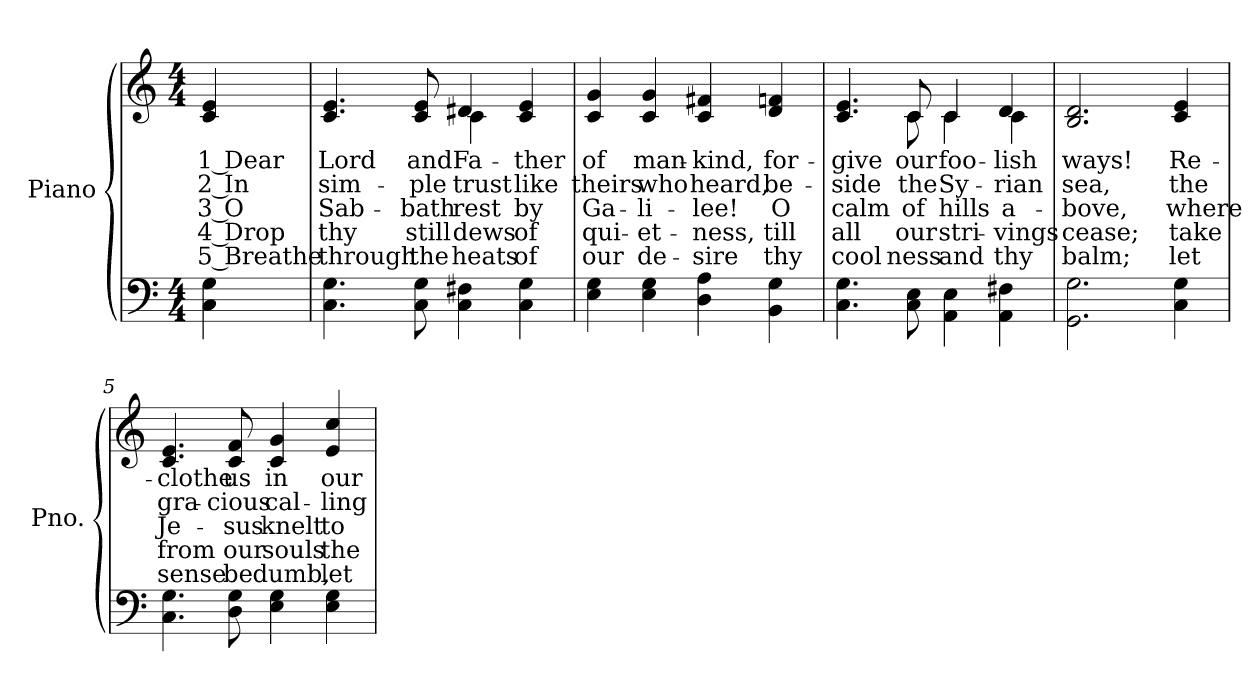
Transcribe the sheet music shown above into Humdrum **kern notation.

**kern	**kern	**text	**text	**text	**text	**text
*part2	*part1	*part1	*part1	*part1	*part1	*part1
*staff2	*staff1	*staff1	*staff1	*staff1	*staff1	*staff1
*I"Piano	*I"Piano	*	*	*	*	*
*I'Pno.	*I'Pno.	*	*	*	*	*
!!LO:PB:g=z
*clefF4	*clefG2	*	*	*	*	*
*k[]	*k[]	*	*	*	*	*
*C:	*C:	*	*	*	*	*
*M4/4	*M4/4	*	*	*	*	*
=	=	=	=	=	=	=
!	!	!LO:LY:b:color=#000000	!LO:LY:b:color=#000000	!LO:LY:b:color=#000000	!LO:LY:b:color=#000000	!LO:LY:b:color=#000000
4Ci\ 4Gi	4ci/ 4ei	1 Dear	2 In	3 O	4 Drop	5 Breathe
=1	=1	=1	=1	=1	=1	=1
!	!	!LO:LY:b:color=#000000	!LO:LY:b:color=#000000	!LO:LY:b:color=#000000	!LO:LY:b:color=#000000	!LO:LY:b:color=#000000
*	*^	*	*	*	*	*
4.Ci\ 4.Gi	4.ci/ 4.ei	2ryy	Lord	sim-	Sab-	-thy	through
!	!	!	!LO:LY:b:color=#000000	!LO:LY:b:color=#000000	!LO:LY:b:color=#000000	!LO:LY:b:color=#000000	!LO:LY:b:color=#000000
8Ci\ 8Gi	8ci/ 8ei	.	and	-ple	bath	still	the
!	!	!	!LO:LY:b:color=#000000	!LO:LY:b:color=#000000	!LO:LY:b:color=#000000	!LO:LY:b:color=#000000	!LO:LY:b:color=#000000
4Ci\ 4F#Xi	4d#Xi/	4ci\	Fa-	trust	rest	dews	heats
!	!	!	!LO:LY:b:color=#000000	!LO:LY:b:color=#000000	!LO:LY:b:color=#000000	!LO:LY:b:color=#000000	!LO:LY:b:color=#000000
4Ci\ 4Gi	4ci/ 4ei	4ryy	-ther	like	by	of	of
*	*v	*v	*	*	*	*	*
=2	=2	=2	=2	=2	=2	=2
*	*^	*	*	*	*	*
!	!	!	!LO:LY:b:color=#000000	!LO:LY:b:color=#000000	!LO:LY:b:color=#000000	!LO:LY:b:color=#000000	!LO:LY:b:color=#000000
*	*v	*v	*	*	*	*	*
4Ei\ 4Gi	4ci/ 4gi	of	theirs	Ga-	-qui-	-our
!	!	!LO:LY:b:color=#000000	!LO:LY:b:color=#000000	!LO:LY:b:color=#000000	!LO:LY:b:color=#000000	!LO:LY:b:color=#000000
4Ei\ 4Gi	4ci/ 4gi	man-	who	li-	-et-	-de-
!	!	!LO:LY:b:color=#000000	!LO:LY:b:color=#000000	!LO:LY:b:color=#000000	!LO:LY:b:color=#000000	!LO:LY:b:color=#000000
4Di\ 4Ai	4ci/ 4f#Xi	-kind,	heard,	-lee!	ness,	sire
!	!	!LO:LY:b:color=#000000	!LO:LY:b:color=#000000	!LO:LY:b:color=#000000	!LO:LY:b:color=#000000	!LO:LY:b:color=#000000
4BBi\ 4Gi	4di/ 4fni	for-	be-	O	till	thy
!!LO:LB:g=z
=3	=3	=3	=3	=3	=3	=3
!	!	!LO:LY:b:color=#000000	!LO:LY:b:color=#000000	!LO:LY:b:color=#000000	!LO:LY:b:color=#000000	!LO:LY:b:color=#000000
*	*^	*	*	*	*	*
4.Ci\ 4.Gi	4.ci/ 4.ei	4.ryy	-give	-side	calm	all	cool
!	!	!	!LO:LY:b:color=#000000	!LO:LY:b:color=#000000	!LO:LY:b:color=#000000	!LO:LY:b:color=#000000	!LO:LY:b:color=#000000
8Ci\ 8Ei	8ci/	8ci\	our	the	of	our	ness
!	!	!	!LO:LY:b:color=#000000	!LO:LY:b:color=#000000	!LO:LY:b:color=#000000	!LO:LY:b:color=#000000	!LO:LY:b:color=#000000
4AAi\ 4Ei	4ci/	4ci\	foo-	Sy-	hills	stri-	-and
!	!	!	!LO:LY:b:color=#000000	!LO:LY:b:color=#000000	!LO:LY:b:color=#000000	!LO:LY:b:color=#000000	!LO:LY:b:color=#000000
4AAi\ 4F#Xi	4di/	4ci\	-lish	-rian	a-	-vings	thy
*	*v	*v	*	*	*	*	*
=4	=4	=4	=4	=4	=4	=4
*	*^	*	*	*	*	*
!	!	!	!LO:LY:b:color=#000000	!LO:LY:b:color=#000000	!LO:LY:b:color=#000000	!LO:LY:b:color=#000000	!LO:LY:b:color=#000000
*	*v	*v	*	*	*	*	*
2.GGi\ 2.Gi	2.Bi/ 2.di	ways!	sea,	bove,	cease;	balm;
!	!	!LO:LY:b:color=#000000	!LO:LY:b:color=#000000	!LO:LY:b:color=#000000	!LO:LY:b:color=#000000	!LO:LY:b:color=#000000
4Ci\ 4Gi	4ci/ 4ei	Re-	the	where	take	let
=5	=5	=5	=5	=5	=5	=5
!	!	!LO:LY:b:color=#000000	!LO:LY:b:color=#000000	!LO:LY:b:color=#000000	!LO:LY:b:color=#000000	!LO:LY:b:color=#000000
4.Ci\ 4.Gi	4.ci/ 4.ei	-clothe	gra-	Je-	-from	sense
!	!	!LO:LY:b:color=#000000	!LO:LY:b:color=#000000	!LO:LY:b:color=#000000	!LO:LY:b:color=#000000	!LO:LY:b:color=#000000
8Di\ 8Gi	8ci/ 8fi	us	-cious	sus	our	be
!	!	!LO:LY:b:color=#000000	!LO:LY:b:color=#000000	!LO:LY:b:color=#000000	!LO:LY:b:color=#000000	!LO:LY:b:color=#000000
4Ei\ 4Gi	4ci/ 4gi	in	cal-	knelt	souls	dumb,
!	!	!LO:LY:b:color=#000000	!LO:LY:b:color=#000000	!LO:LY:b:color=#000000	!LO:LY:b:color=#000000	!LO:LY:b:color=#000000
4Ei\ 4Gi	4ei/ 4cci	our	-ling	to	the	let
=	=	=	=	=	=	=
*-	*-	*-	*-	*-	*-	*-
